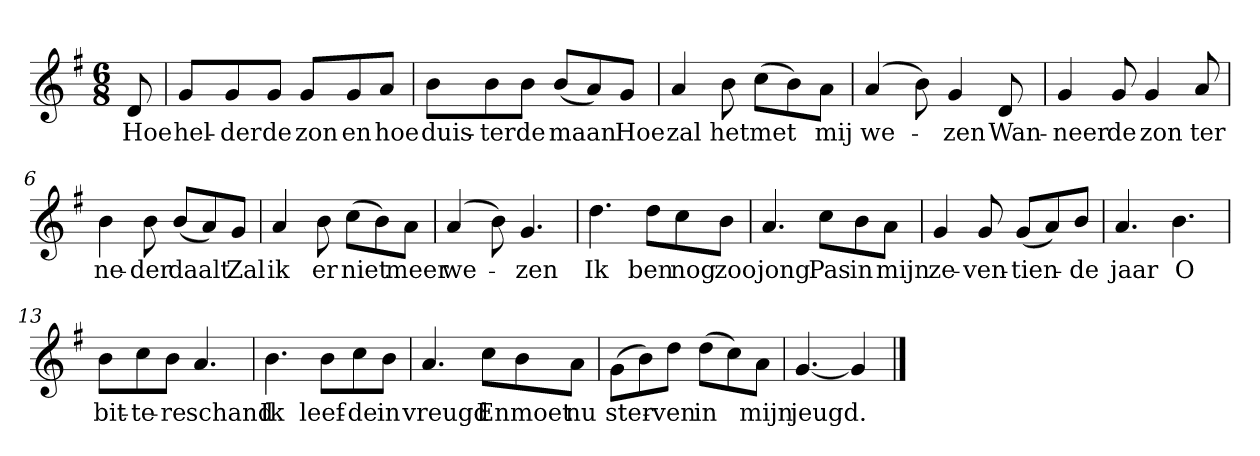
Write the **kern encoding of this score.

**kern	**text
*part1	*part1
*staff1	*staff1
*clefG2	*
*k[f#]	*
*G:	*
*M6/8	*
*MM120	*
=	=
8d	Hoe
=1	=1
8g/L	hel-
8g/	-der
8g/J	de
8g/L	zon
8g/	en
8a/J	hoe
=2	=2
8b\L	duis-
8b\	-ter
8b\J	de
(8b/L	maan
8a/)	.
8g/J	Hoe
=3	=3
4a	zal
8b	het
(8cc\L	met
8b\)	.
8a\J	mij
=4	=4
(4a	we-
8b)	.
4g	-zen
8d	Wan-
=5	=5
4g	-neer
8g	de
4g	zon
8a	ter
=6	=6
4b	ne-
8b	-der
(8b/L	daalt
8a/)	.
8g/J	Zal
=7	=7
4a	ik
8b	er
(8cc\L	niet
8b\)	.
8a\J	meer
=8	=8
(4a	we-
8b)	.
4.g	-zen
=9	=9
4.dd	Ik
8dd\L	ben
8cc\	nog
8b\J	zoo
=10	=10
4.a	jong
8cc\L	Pas
8b\	in
8a\J	mijn
=11	=11
4g	ze-
8g	-ven-
(8g/L	-tien-
8a/)	.
8b/J	-de
=12	=12
4.a	jaar
4.b	O
=13	=13
8b\L	bit-
8cc\	-te-
8b\J	-re
4.a	schand
=14	=14
4.b	Ik
8b\L	leef-
8cc\	-de
8b\J	in
=15	=15
4.a	vreugd
8cc\L	En
8b\	moet
8a\J	nu
=16	=16
(8g\L	ster-
8b\)	.
8dd\J	-ven
(8dd\L	in
8cc\)	.
8a\J	mijn
=17	=17
[4.g	jeugd.
4g]	.
==	==
*-	*-
